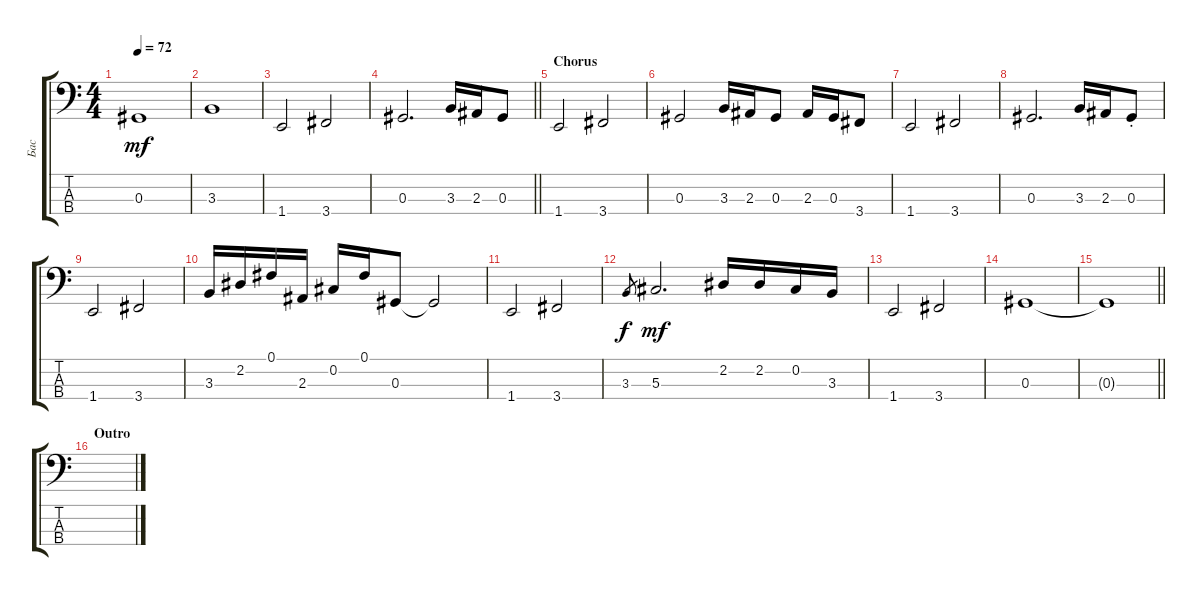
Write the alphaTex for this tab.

\track ("Бас" "Бас") {instrument electricbassfinger}
\staff {score tabs}
\tuning (Gb2 Db2 Ab1 Eb1) {hide}
\ts (4 4)
\tempo 72
\clef f4
\ks c
0.3.1{dy mf} |
3.3.1 |
1.4.2 3.4.2 |
\barLineRight lightlight
0.3.2{d} 3.3.16 2.3.16 0.3.8 |
\section ("" "Chorus")
1.4.2 3.4.2 |
0.3.2 3.3.16 2.3.16 0.3.8 2.3.16 0.3.16 3.4.8 |
1.4.2 3.4.2 |
0.3.2{d} 3.3.16 2.3.16 0.3{st}.8 |
1.4.2 3.4.2 |
3.3.16 2.2.16 0.1.16 2.3.16 0.2.16 0.1.16 0.3.8 0.3{t}.2 |
1.4.2 3.4.2 |
3.3.8{gr dy f} 5.3.2{d dy mf} 2.2.16 2.2.16 0.2.16 3.3.16 |
1.4.2 3.4.2 |
0.3.1 |
\barLineRight lightlight
0.3{t}.1 |
\section ("" "Outro")
